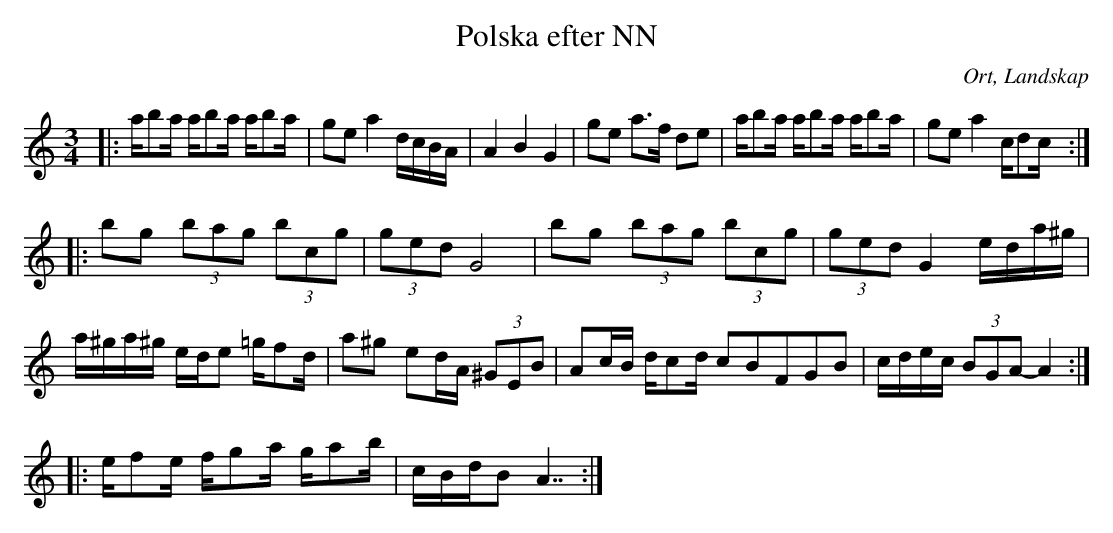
X:1
T:Polska efter NN
O:Ort, Landskap
M:3/4
L:1/8
K:C
|: a/ba/ a/ba/ a/ba/ | ge a2 d/c/B/A/| A2 B2 G2 | ge a>f de| a/ba/ a/ba/ a/ba/|ge a2 c/dc/:|
|:bg (3bag (3bcg| (3ged G4 |bg (3bag (3bcg| (3ged G2 e/d/a/^g/| a/^g/a/^g/ e/d/e =g/fd/ |a^g ed/A/ (3^GEB| Ac/B/ d/cd/ c2/5B2/5F2/5G2/5B2/5|  c/d/e/c/ (3BGA-A2 :|
|:e/fe/ f/ga/ g/ab/ | c/B/d/B A7/2:|
